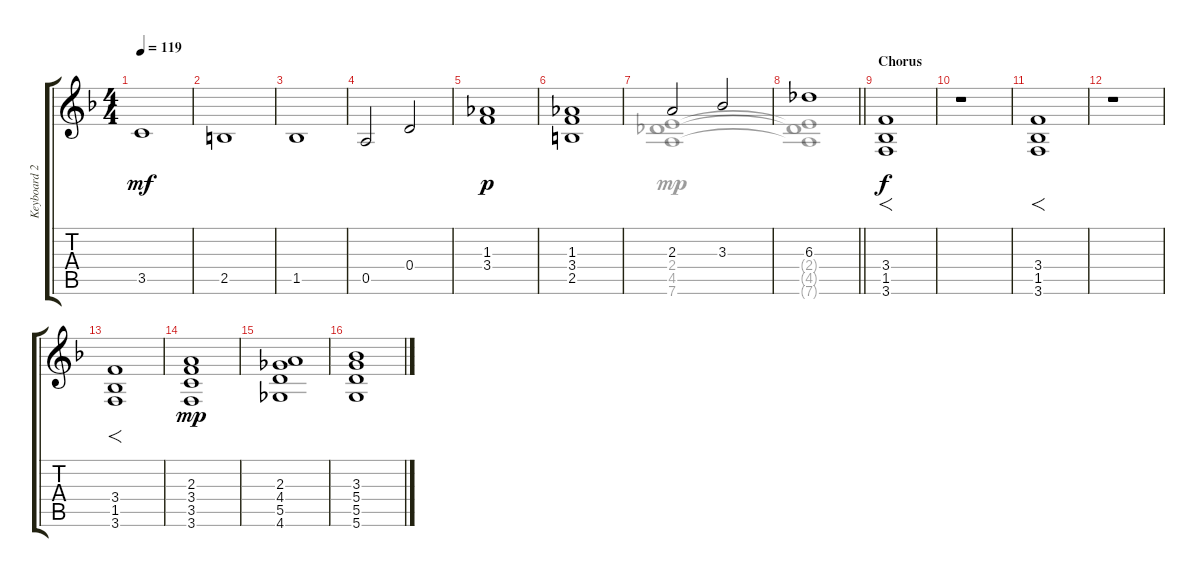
\track ("Keyboard 2 (Strings)" "Keyboard 2") {instrument synthstrings1}
\staff {score tabs}
\tuning (E5 B4 G4 D4 A3 D3) {hide}
\voice
\ts (4 4)
\tempo 119
\clef g2
\ks dminor
3.5.1{dy mf} |
2.5.1 |
1.5.1 |
0.5.2 0.4.2 |
(1.3 3.4).1{dy p} |
(1.3 3.4 2.5).1 |
2.3.2 3.3.2 |
\barLineRight lightlight
6.3.1 |
\section ("" "Chorus")
(3.4 1.5 3.6).1{f dy f} |
r.1 |
(3.4 1.5 3.6).1{f} |
r.1 |
(3.4 1.5 3.6).1{f} |
(2.3 3.4 3.5 3.6).1{dy mp} |
(2.3 4.4 5.5 4.6).1 |
(3.3 5.4 5.5 5.6).1
\voice
\clef g2
\ottava regular
\simile none
\ks dminor
|
|
|
|
|
|
(2.4 4.5 7.6).1 |
\barLineRight lightlight
(2.4{t} 4.5{t} 7.6{t}).1 |
|
|
|
|
|
|
|
